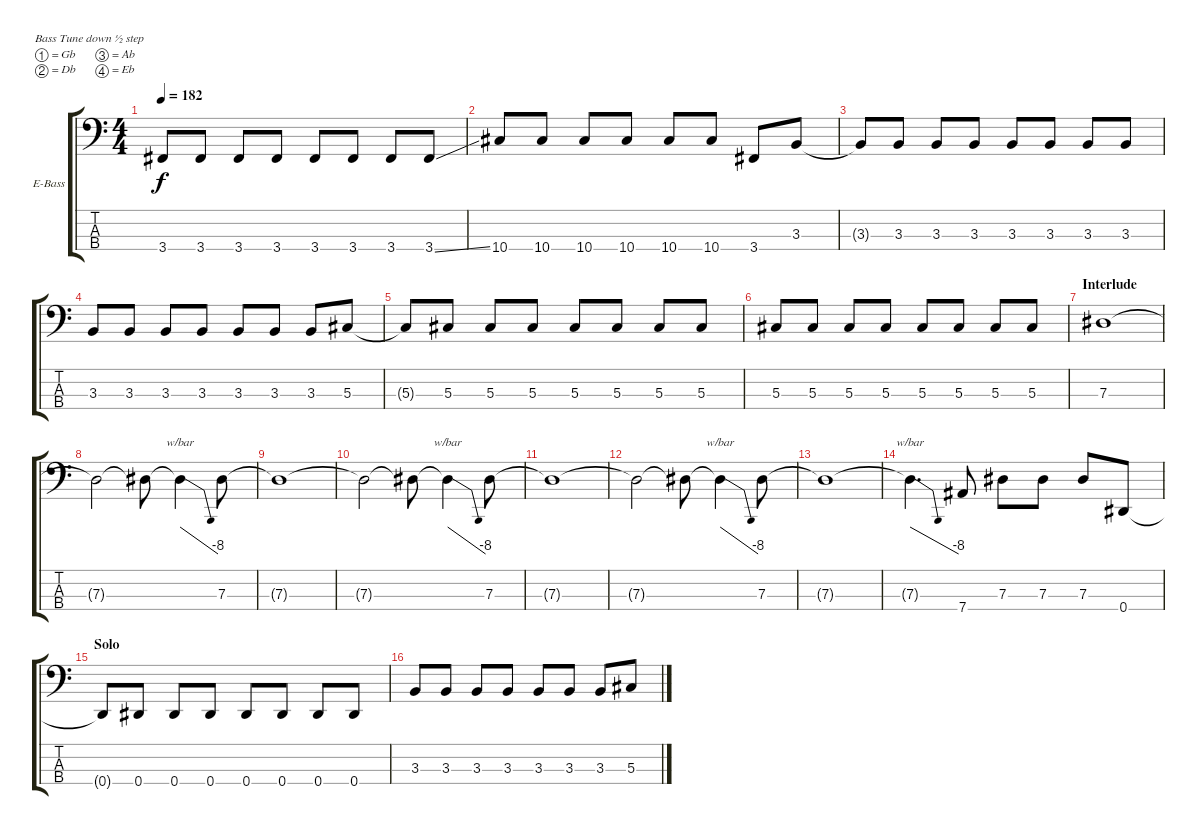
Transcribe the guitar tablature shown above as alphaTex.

\defaultSystemsLayout 4
\bracketExtendMode groupsimilarinstruments
\firstSystemTrackNameOrientation horizontal
\otherSystemsTrackNameOrientation horizontal
\track ("Electric Bass" "E-Bass") {instrument electricbassfinger}
\staff {score tabs}
\tuning (Gb2 Db2 Ab1 Eb1)
\ts (4 4)
\tempo 182
\clef f4
\ks c
3.4{t}.8{dy f} 3.4.8 3.4.8 3.4.8 3.4.8 3.4.8 3.4.8 3.4{ss}.8 |
10.4.8 10.4.8 10.4.8 10.4.8 10.4.8 10.4.8 3.4.8 3.3.8 |
3.3{t}.8 3.3.8 3.3.8 3.3.8 3.3.8 3.3.8 3.3.8 3.3.8 |
3.3.8 3.3.8 3.3.8 3.3.8 3.3.8 3.3.8 3.3.8 5.3.8 |
5.3{t}.8 5.3.8 5.3.8 5.3.8 5.3.8 5.3.8 5.3.8 5.3.8 |
5.3.8 5.3.8 5.3.8 5.3.8 5.3.8 5.3.8 5.3.8 5.3.8 |
\section ("" "Interlude")
7.3.1 |
7.3{t}.2 7.3{t}.8 7.3{t}.4{tbe (dive default 0 0 59.4 -32)} 7.3.8 |
7.3{t}.1 |
7.3{t}.2 7.3{t}.8 7.3{t}.4{tbe (dive default 0 0 59.4 -32)} 7.3.8 |
7.3{t}.1 |
7.3{t}.2 7.3{t}.8 7.3{t}.4{tbe (dive default 0 0 59.4 -32)} 7.3.8 |
7.3{t}.1 |
7.3{t}.4{d tbe (dive default 12.6 0 40.199999999999996 -32)} 7.4.8 7.3.8 7.3.8 7.3.8 0.4.8 |
\section ("" "Solo")
0.4{t}.8 0.4.8 0.4.8 0.4.8 0.4.8 0.4.8 0.4.8 0.4.8 |
3.3.8 3.3.8 3.3.8 3.3.8 3.3.8 3.3.8 3.3.8 5.3.8
